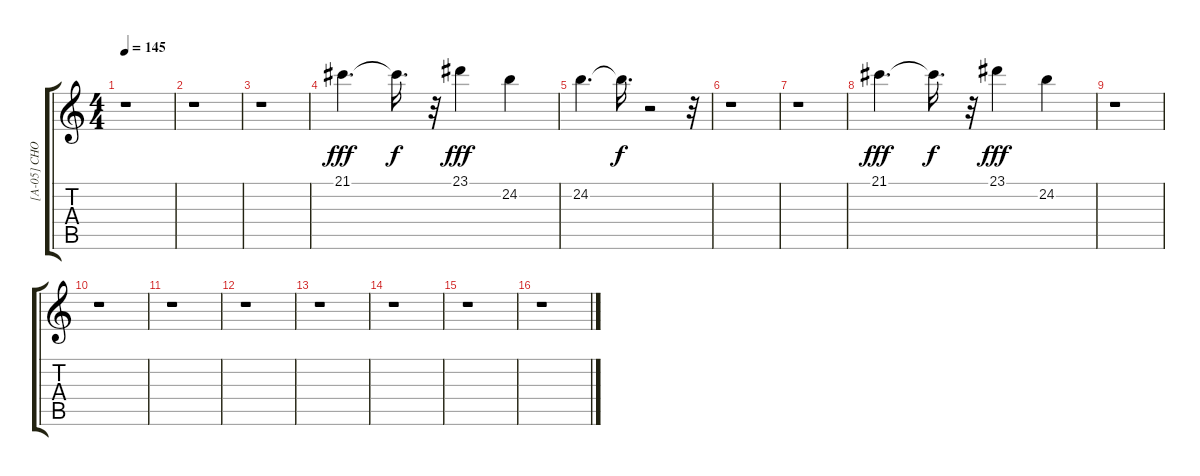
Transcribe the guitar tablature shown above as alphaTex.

\track ("[A-05] CHORUS" "[A-05] CHO") {instrument voiceoohs}
\staff {score tabs}
\tuning (E4 B3 G3 D3 A2 E2) {hide}
\ts (4 4)
\tempo 145
\clef g2
\ks c
r.1{dy fff} |
r.1 |
r.1 |
21.1.4{d} 21.1{t}.16{d dy f} r.32 23.1.4{dy fff} 24.2.4 |
24.2.4{d} 24.2{t}.16{d dy f} r.2 r.32 |
r.1 |
r.1 |
21.1.4{d dy fff} 21.1{t}.16{d dy f} r.32 23.1.4{dy fff} 24.2.4 |
r.1 |
r.1 |
r.1 |
r.1 |
r.1 |
r.1 |
r.1 |
r.1
